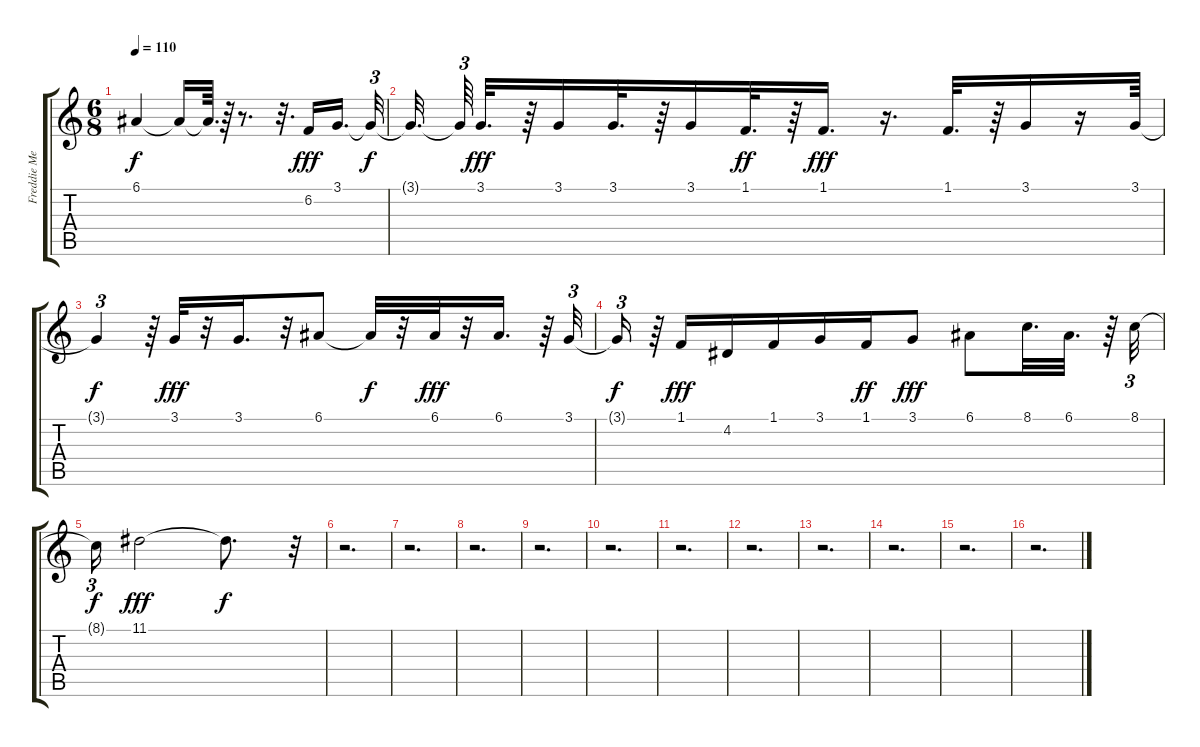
\track ("Freddie Mercury Voice" "Freddie Me") {mute instrument altosax}
\staff {score tabs}
\tuning (E4 B3 G3 D3 A2 E2) {hide}
\ts (6 8)
\tempo 110
\clef g2
\ks c
6.1{t}.4{dy f} 6.1{t}.16 6.1{t}.64{d} r.64 r.8{d} r.32{d} 6.2.16{dy fff} 3.1.16{d beam splitsecondary} 3.1{t}.32{tu (3 2) dy f} |
3.1{t}.32{d beam splitsecondary} 3.1{t}.64{tu (3 2)} 3.1.32{d dy fff} r.64 3.1.16 3.1.32{d} r.64 3.1.16 1.1.32{d dy ff} r.64 1.1.16{d dy fff} r.16{d} 1.1.32{d} r.64 3.1.16 r.16 3.1.64 |
3.1{t}.4{tu (3 2) dy f} r.64 3.1.32{dy fff} r.32 3.1.16{d} r.32 6.1.8 6.1{t}.32{dy f} r.32 6.1.32{dy fff} r.32 6.1.16{d} r.64 3.1.32{tu (3 2)} |
3.1{t}.16{tu (3 2) dy f} r.64 1.1.16{dy fff} 4.2.16 1.1.16 3.1.16 1.1.16{dy ff} 3.1.8{dy fff} 6.1.8 8.1.32{d} 6.1.32{d} r.64 8.1.32{tu (3 2)} |
8.1{t}.16{tu (3 2) dy f} 11.1.2{dy fff} 11.1{t}.8{d dy f} r.32{tu (3 2)} |
r.2{d} |
r.2{d} |
r.2{d} |
r.2{d} |
r.2{d} |
r.2{d} |
r.2{d} |
r.2{d} |
r.2{d} |
r.2{d} |
r.2{d}
